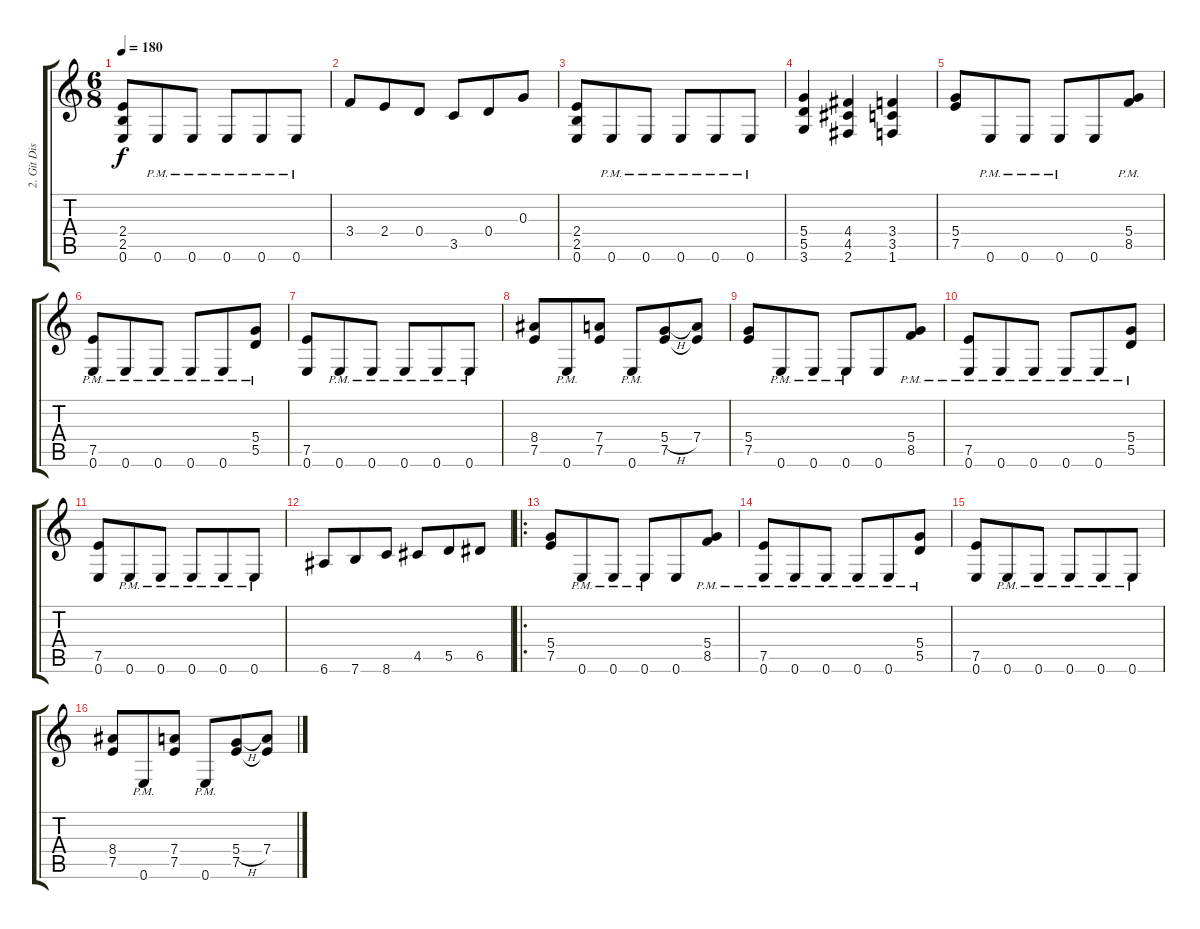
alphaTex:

\track ("2. Git Dist" "2. Git Dis") {instrument distortionguitar}
\staff {score tabs}
\tuning (E4 B3 G3 D3 A2 E2) {hide}
\ts (6 8)
\tempo 180
\clef g2
\ks c
(2.4 2.5 0.6).8{dy f} 0.6{pm}.8 0.6{pm}.8 0.6{pm}.8 0.6{pm}.8 0.6{pm}.8 |
3.4.8 2.4.8 0.4.8 3.5.8 0.4.8 0.3.8 |
(2.4 2.5 0.6).8 0.6{pm}.8 0.6{pm}.8 0.6{pm}.8 0.6{pm}.8 0.6{pm}.8 |
(5.4 5.5 3.6).4 (4.4 4.5 2.6).4 (3.4 3.5 1.6).4 |
(5.4 7.5).8 0.6{pm}.8 0.6{pm}.8 0.6{pm}.8 0.6.8 (5.4{pm} 8.5{pm}).8 |
(7.5{pm} 0.6{pm}).8 0.6{pm}.8 0.6{pm}.8 0.6{pm}.8 0.6{pm}.8 (5.4{pm} 5.5{pm}).8 |
(7.5 0.6).8 0.6{pm}.8 0.6{pm}.8 0.6{pm}.8 0.6{pm}.8 0.6{pm}.8 |
(8.4 7.5).8 0.6{pm}.8 (7.4 7.5).8 0.6{pm}.8 (5.4{h} 7.5).8 (7.4 7.5{t}).8 |
(5.4 7.5).8 0.6{pm}.8 0.6{pm}.8 0.6{pm}.8 0.6.8 (5.4{pm} 8.5{pm}).8 |
(7.5{pm} 0.6{pm}).8 0.6{pm}.8 0.6{pm}.8 0.6{pm}.8 0.6{pm}.8 (5.4{pm} 5.5{pm}).8 |
(7.5 0.6).8 0.6{pm}.8 0.6{pm}.8 0.6{pm}.8 0.6{pm}.8 0.6{pm}.8 |
6.6.8 7.6.8 8.6.8 4.5.8 5.5.8 6.5.8 |
\ro
(5.4 7.5).8 0.6{pm}.8 0.6{pm}.8 0.6{pm}.8 0.6.8 (5.4{pm} 8.5{pm}).8 |
(7.5{pm} 0.6{pm}).8 0.6{pm}.8 0.6{pm}.8 0.6{pm}.8 0.6{pm}.8 (5.4{pm} 5.5{pm}).8 |
(7.5 0.6).8 0.6{pm}.8 0.6{pm}.8 0.6{pm}.8 0.6{pm}.8 0.6{pm}.8 |
(8.4 7.5).8 0.6{pm}.8 (7.4 7.5).8 0.6{pm}.8 (5.4{h} 7.5).8 (7.4 7.5{t}).8
